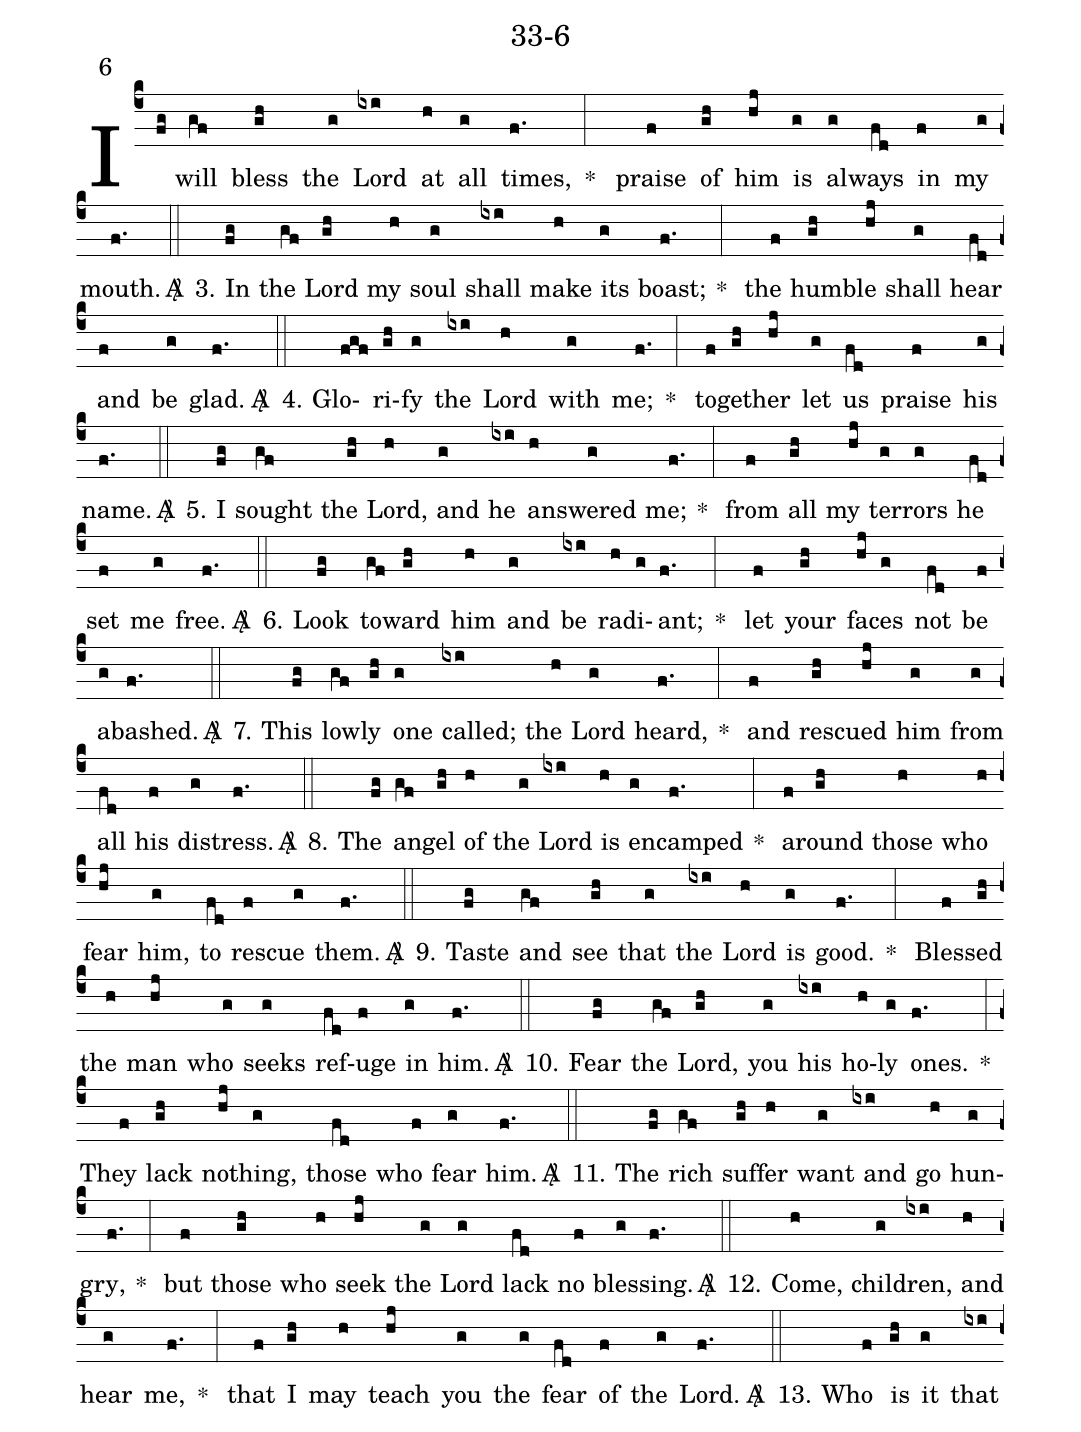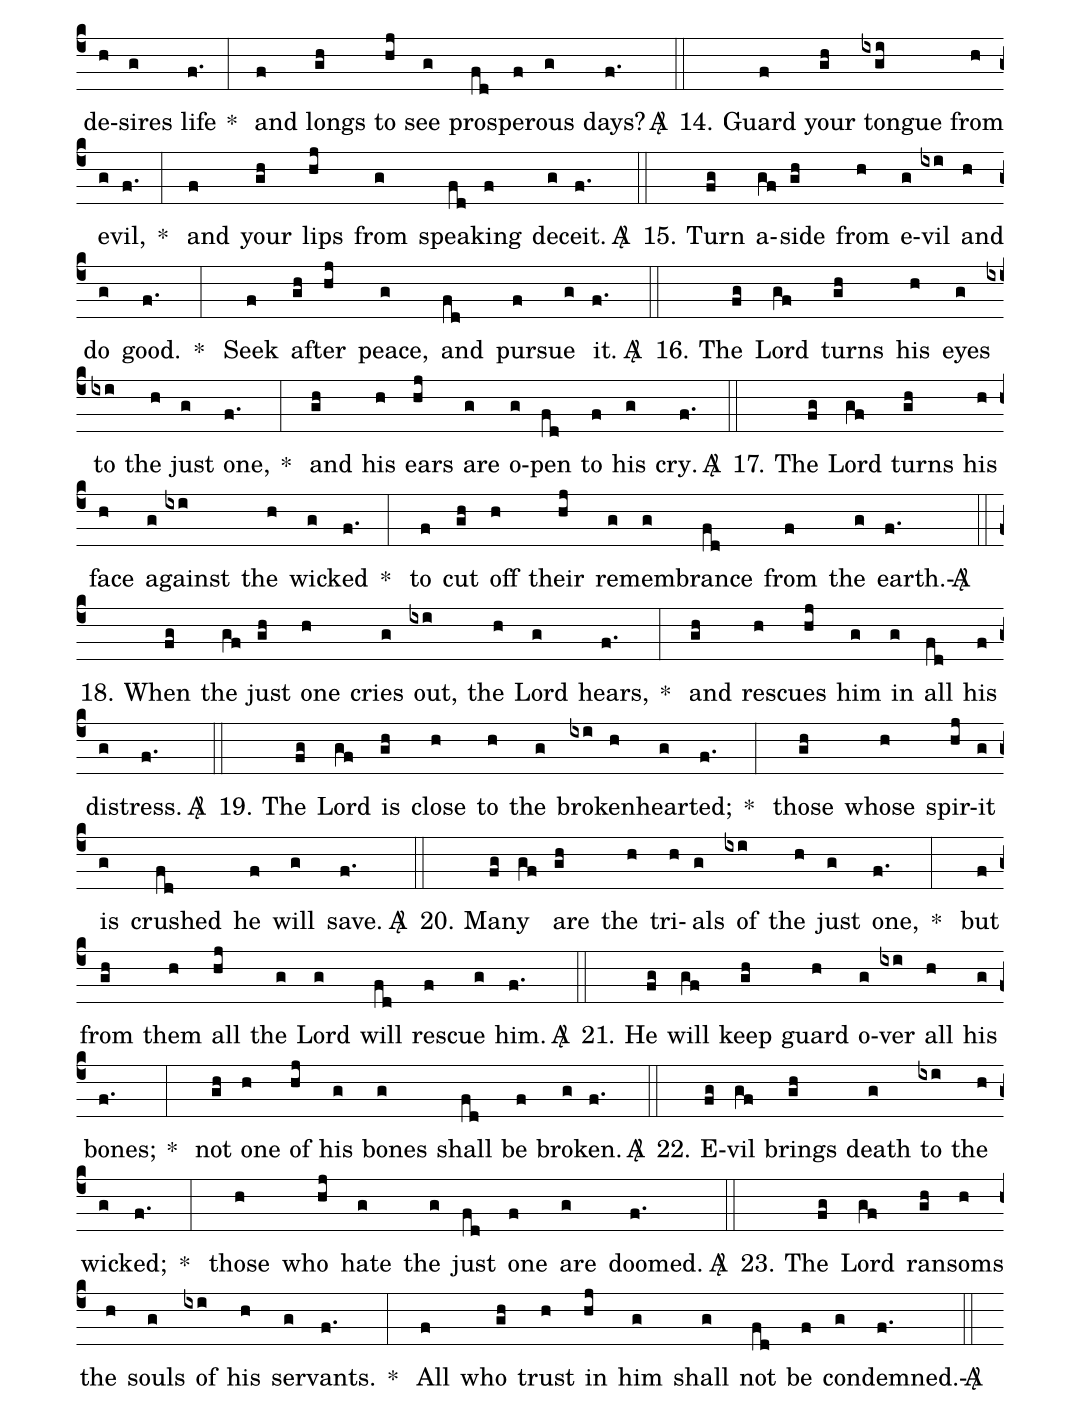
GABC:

name: 33-6;
annotation: 6;
%%
(c4)I(fg) will(gf) bless(gh) the(g) Lord(ixi) at(h) all(g) times,(f.) * (:) praise(f) of(gh) him(hj) is(g) al(g)ways(fd) in(f) my(g) mouth.(f.)<sp>A/</sp> (::)
3. In(fg) the(gf) Lord(gh) my(h) soul(g) shall(ixi) make(h) its(g) boast;(f.) * (:) the(f) hum(gh)ble(hj) shall(g) hear(fd) and(f) be(g) glad.(f.)<sp>A/</sp> (::)
4. Glo(fgf)ri(gh)fy(g) the(ixi) Lord(h) with(g) me;(f.) * (:) to(f)geth(gh)er(hj) let(g) us(fd) praise(f) his(g) name.(f.)<sp>A/</sp> (::)
5. I(fg) sought(gf) the(gh) Lord,(h) and(g) he(ixi) an(h)swered(g) me;(f.) * (:) from(f) all(gh) my(hj) ter(g)rors(g) he(fd) set(f) me(g) free.(f.)<sp>A/</sp> (::)
6. Look(fg) to(gf)ward(gh) him(h) and(g) be(ixi) ra(h)di(g)ant;(f.) * (:) let(f) your(gh) fac(hj)es(g) not(fd) be(f) a(g)bashed.(f.)<sp>A/</sp> (::)
7. This(fg) low(gf)ly(gh) one(g) called;(ixi) the(h) Lord(g) heard,(f.) * (:) and(f) res(gh)cued(hj) him(g) from(g) all(fd) his(f) dis(g)tress.(f.)<sp>A/</sp> (::)
8. The(fg) an(gf)gel(gh) of(h) the(g) Lord(ixi) is(h) en(g)camped(f.) * (:) a(f)round(gh) those(h) who(h) fear(hj) him,(g) to(fd) res(f)cue(g) them.(f.)<sp>A/</sp> (::)
9. Taste(fg) and(gf) see(gh) that(g) the(ixi) Lord(h) is(g) good.(f.) * (:) Bless(f)ed(gh) the(h) man(hj) who(g) seeks(g) ref(fd)uge(f) in(g) him.(f.)<sp>A/</sp> (::)
10. Fear(fg) the(gf) Lord,(gh) you(g) his(ixi) ho(h)ly(g) ones.(f.) * (:) They(f) lack(gh) noth(hj)ing,(g) those(fd) who(f) fear(g) him.(f.)<sp>A/</sp> (::)
11. The(fg) rich(gf) suf(gh)fer(h) want(g) and(ixi) go(h) hun(g)gry,(f.) * (:) but(f) those(gh) who(h) seek(hj) the(g) Lord(g) lack(fd) no(f) bless(g)ing.(f.)<sp>A/</sp> (::)
12. Come,(h) chil(g)dren,(ixi) and(h) hear(g) me,(f.) * (:) that(f) I(gh) may(h) teach(hj) you(g) the(g) fear(fd) of(f) the(g) Lord.(f.)<sp>A/</sp> (::)
13. Who(f) is(gh) it(g) that(ixi) de(h)sires(g) life(f.) * (:) and(f) longs(gh) to(hj) see(g) pros(fd)per(f)ous(g) days?(f.)<sp>A/</sp> (::)
14. Guard(f) your(gh) tongue(ixgi) from(h) e(g)vil,(f.) * (:) and(f) your(gh) lips(hj) from(g) speak(fd)ing(f) de(g)ceit.(f.)<sp>A/</sp> (::)
15. Turn(fg) a(gf)side(gh) from(h) e(g)vil(ixi) and(h) do(g) good.(f.) * (:) Seek(f) af(gh)ter(hj) peace,(g) and(fd) pur(f)sue(g) it.(f.)<sp>A/</sp> (::)
16. The(fg) Lord(gf) turns(gh) his(h) eyes(g) to(ixi) the(h) just(g) one,(f.) * (:) and(gh) his(h) ears(hj) are(g) o(g)pen(fd) to(f) his(g) cry.(f.)<sp>A/</sp> (::)
17. The(fg) Lord(gf) turns(gh) his(h) face(h) a(g)gainst(ixi) the(h) wick(g)ed(f.) * (:) to(f) cut(gh) off(h) their(hj) re(g)mem(g)brance(fd) from(f) the(g) earth.(f.)<sp>A/</sp> (::)
18. When(fg) the(gf) just(gh) one(h) cries(g) out,(ixi) the(h) Lord(g) hears,(f.) * (:) and(gh) res(h)cues(hj) him(g) in(g) all(fd) his(f) dis(g)tress.(f.)<sp>A/</sp> (::)
19. The(fg) Lord(gf) is(gh) close(h) to(h) the(g) bro(ixi)ken(h)heart(g)ed;(f.) * (:) those(gh) whose(h) spir(hj)it(g) is(g) crushed(fd) he(f) will(g) save.(f.)<sp>A/</sp> (::)
20. Man(fg)y(gf) are(gh) the(h) tri(h)als(g) of(ixi) the(h) just(g) one,(f.) * (:) but(f) from(gh) them(h) all(hj) the(g) Lord(g) will(fd) res(f)cue(g) him.(f.)<sp>A/</sp> (::)
21. He(fg) will(gf) keep(gh) guard(h) o(g)ver(ixi) all(h) his(g) bones;(f.) * (:) not(gh) one(h) of(hj) his(g) bones(g) shall(fd) be(f) bro(g)ken.(f.)<sp>A/</sp> (::)
22. E(fg)vil(gf) brings(gh) death(g) to(ixi) the(h) wick(g)ed;(f.) * (:) those(h) who(hj) hate(g) the(g) just(fd) one(f) are(g) doomed.(f.)<sp>A/</sp> (::)
23. The(fg) Lord(gf) ran(gh)soms(h) the(h) souls(g) of(ixi) his(h) ser(g)vants.(f.) * (:) All(f) who(gh) trust(h) in(hj) him(g) shall(g) not(fd) be(f) con(g)demned.(f.)<sp>A/</sp> (::)
